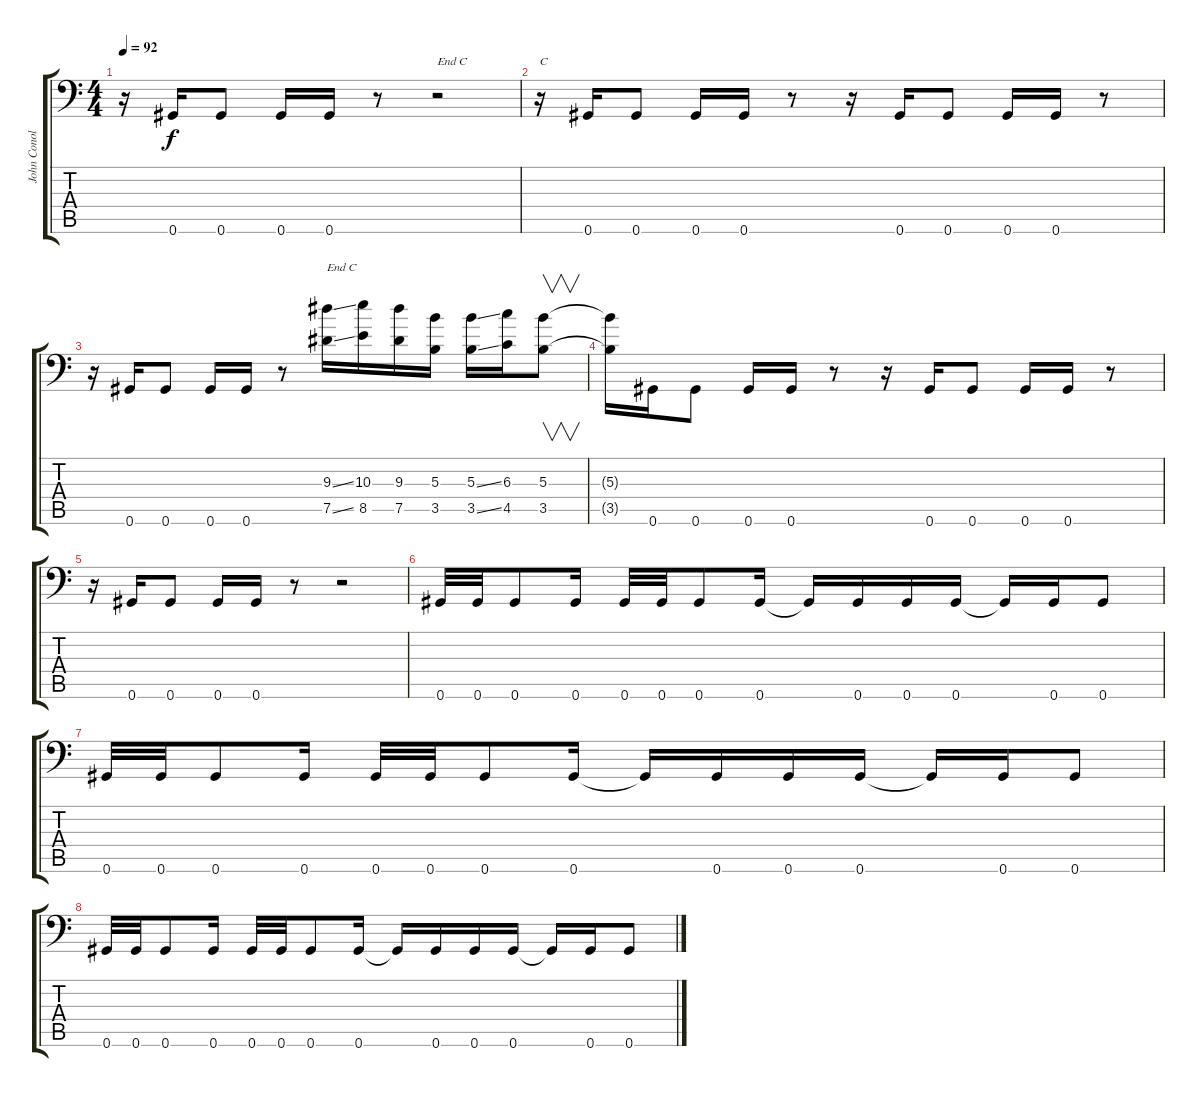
\track ("John Conolly - Guitar" "John Conol") {instrument distortionguitar}
\staff {score tabs}
\tuning (Eb4 Bb3 Gb3 Db3 Ab2 Ab1) {hide}
\ts (4 4)
\tempo 92
\clef f4
\ks c
r.16{dy f} 0.6.16 0.6.8 0.6.16 0.6.16 r.8 r.2{txt "End C"} |
r.16{txt "C"} 0.6.16 0.6.8 0.6.16 0.6.16 r.8 r.16 0.6.16 0.6.8 0.6.16 0.6.16 r.8 |
r.16 0.6.16 0.6.8 0.6.16 0.6.16 r.8 (9.3{ss} 7.5{ss}).16{txt "End C"} (10.3 8.5).16 (9.3 7.5).16 (5.3 3.5).16 (5.3{ss} 3.5{ss}).16 (6.3 4.5).16 (5.3 3.5).8{v} |
(5.3{t} 3.5{t}).16 0.6.16 0.6.8 0.6.16 0.6.16 r.8 r.16 0.6.16 0.6.8 0.6.16 0.6.16 r.8 |
r.16 0.6.16 0.6.8 0.6.16 0.6.16 r.8 r.2 |
0.6.32 0.6.32 0.6.8 0.6.16 0.6.32 0.6.32 0.6.8 0.6.16 0.6{t}.16 0.6.16 0.6.16 0.6.16 0.6{t}.16 0.6.16 0.6.8 |
0.6.32 0.6.32 0.6.8 0.6.16 0.6.32 0.6.32 0.6.8 0.6.16 0.6{t}.16 0.6.16 0.6.16 0.6.16 0.6{t}.16 0.6.16 0.6.8 |
0.6.32 0.6.32 0.6.8 0.6.16 0.6.32 0.6.32 0.6.8 0.6.16 0.6{t}.16 0.6.16 0.6.16 0.6.16 0.6{t}.16 0.6.16 0.6.8
